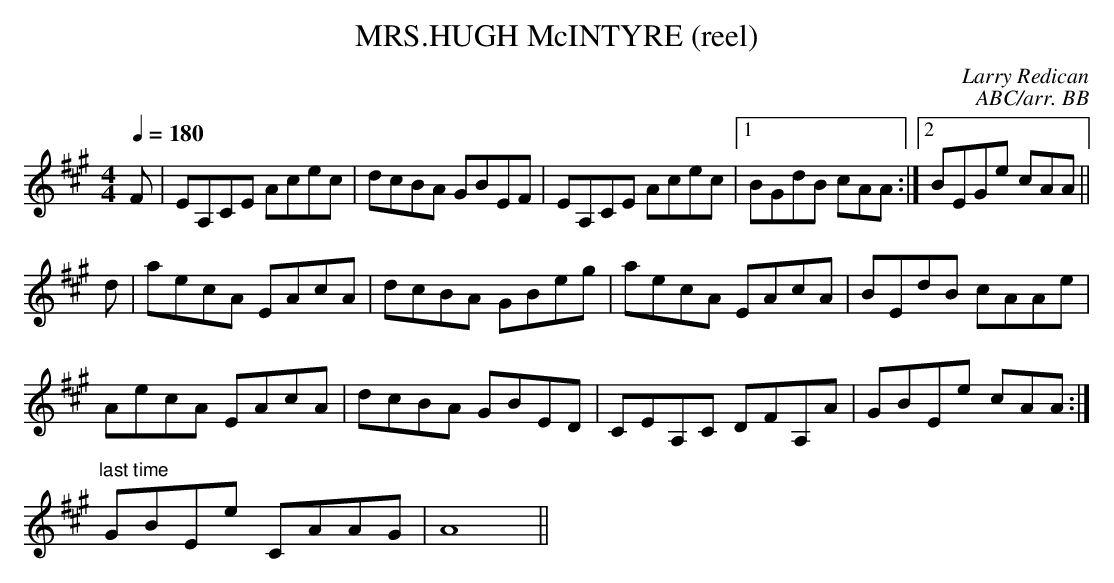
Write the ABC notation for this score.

X:1
T:MRS.HUGH McINTYRE (reel)
C:Larry Redican
C:ABC/arr. BB
Q:1/4=180
L:1/8
M:4/4
K:A
F|EA,CE Acec|dcBA GBEF|EA,CE Acec|1 BGdB cAA:|2 BEGe cAA||
d|aecA EAcA|dcBA GBeg|aecA EAcA|BEdB cAAe|
AecA EAcA|dcBA GBED|CEA,C DFA,A|GBEe cAA:|
"last time"GBEe CAAG|A8||
